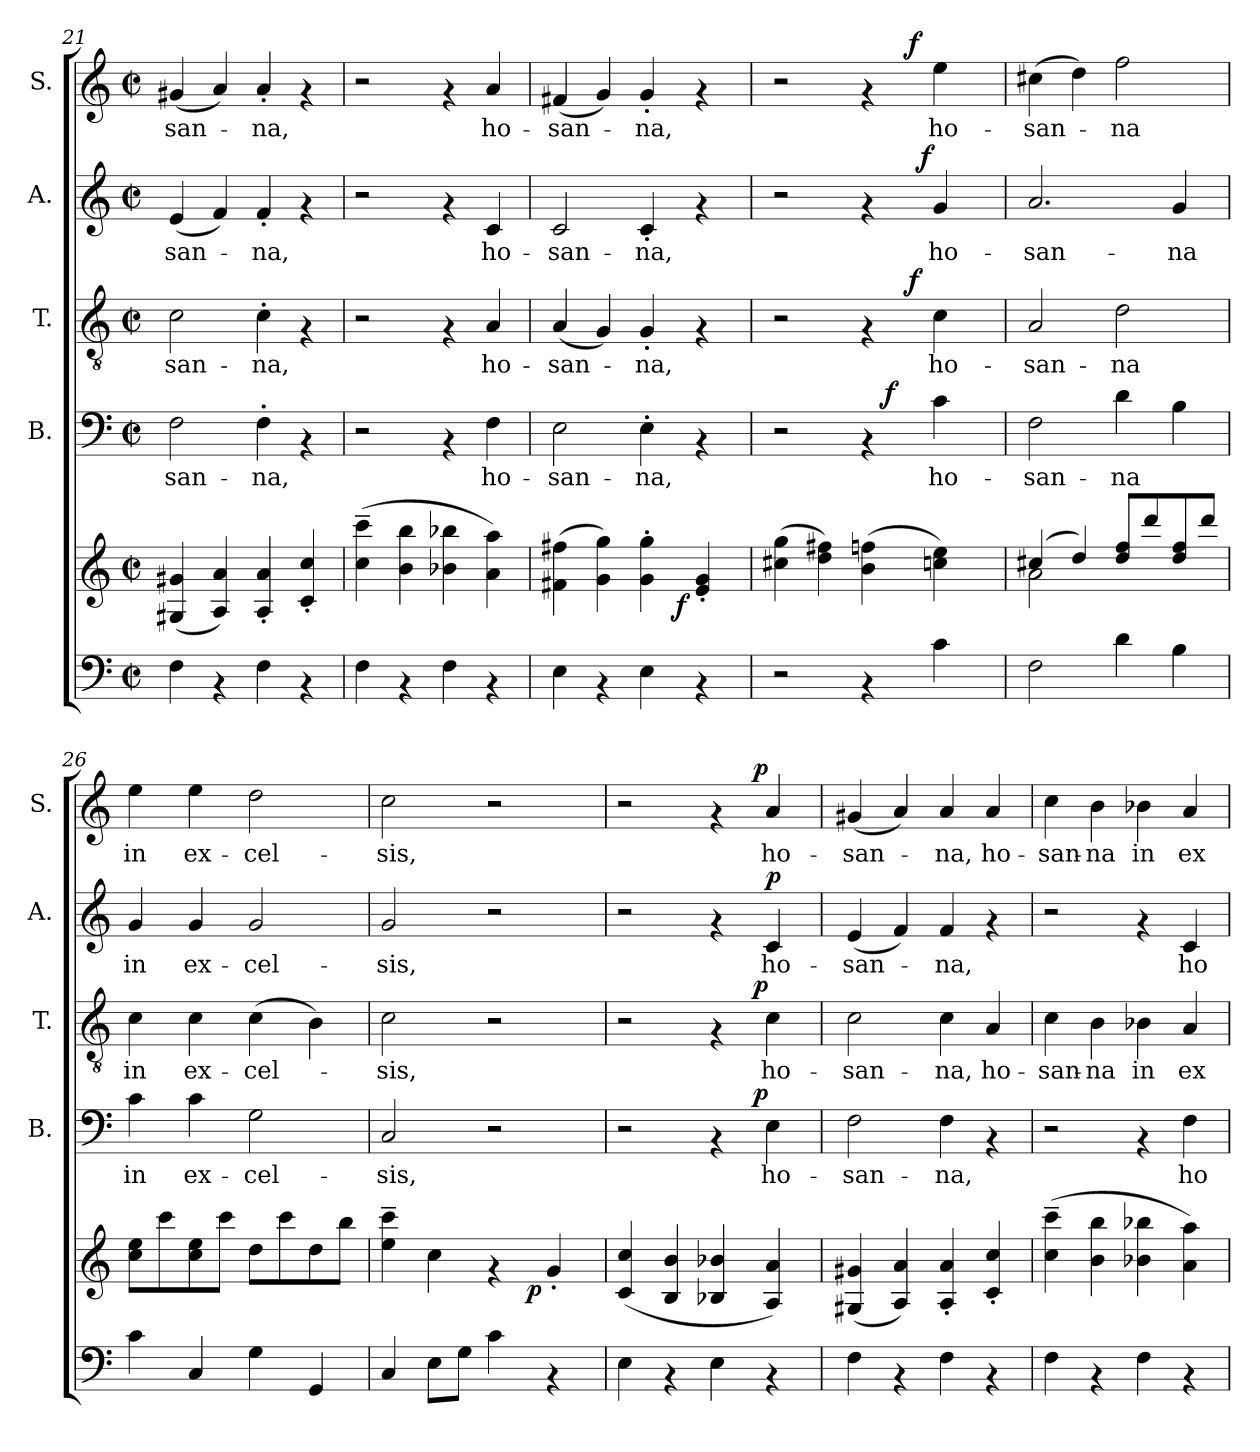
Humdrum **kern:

**kern	**kern	**dynam	**kern	**text	**dynam	**kern	**text	**dynam	**kern	**text	**dynam	**kern	**text	**dynam
*part5	*part5	*part5	*part4	*part4	*part4	*part3	*part3	*part3	*part2	*part2	*part2	*part1	*part1	*part1
*staff6	*staff5	*staff5/6	*staff4	*staff4	*staff4	*staff3	*staff3	*staff3	*staff2	*staff2	*staff2	*staff1	*staff1	*staff1
*	*	*	*I"B.	*	*	*I"T.	*	*	*I"A.	*	*	*I"S.	*	*
*	*	*	*I'B.	*	*	*I'T.	*	*	*I'A.	*	*	*I'S.	*	*
*clefF4	*clefG2	*	*clefF4	*	*	*clefGv2	*	*	*clefG2	*	*	*clefG2	*	*
*k[]	*k[]	*	*k[]	*	*	*k[]	*	*	*k[]	*	*	*k[]	*	*
*C:	*C:	*	*C:	*	*	*C:	*	*	*C:	*	*	*C:	*	*
*M2/2	*M2/2	*	*M2/2	*	*	*M2/2	*	*	*M2/2	*	*	*M2/2	*	*
*met(c|)	*met(c|)	*	*met(c|)	*	*	*met(c|)	*	*	*met(c|)	*	*	*met(c|)	*	*
=21	=21	=21	=21	=21	=21	=21	=21	=21	=21	=21	=21	=21	=21	=21
!	!	!	!	!LO:LY:b	!	!	!LO:LY:b	!	!	!LO:LY:b	!	!	!LO:LY:b	!
4F\	(<4G#X/ 4g#X/	.	2F\	-san-	.	2c\	-san-	.	(<4e/	-san-	.	(<4g#X/	-san-	.
4rAA	4A/ 4a/)	.	.	.	.	.	.	.	4f/)	.	.	4a/)	.	.
!	!	!	!	!LO:LY:b	!	!	!LO:LY:b	!	!	!LO:LY:b	!	!	!LO:LY:b	!
4F\	4A/'< 4a/'<	.	4F'>\	-na,	.	4c'>\	-na,	.	4f'</	-na,	.	4a'</	-na,	.
4rAA	4c/'< 4cc/'<	.	4rAA	.	.	4rF	.	.	4rf	.	.	4rf	.	.
=22	=22	=22	=22	=22	=22	=22	=22	=22	=22	=22	=22	=22	=22	=22
4F\	(>4cc\~> 4ccc\~>	.	2r	.	.	2r	.	.	2r	.	.	2r	.	.
4rAA	4b\ 4bb\	.	.	.	.	.	.	.	.	.	.	.	.	.
4F\	4b-X\ 4bb-X\	.	4rAA	.	.	4rF	.	.	4rf	.	.	4rf	.	.
!	!	!	!	!LO:LY:b	!	!	!LO:LY:b	!	!	!LO:LY:b	!	!	!LO:LY:b	!
4rAA	4a\ 4aa\)	.	4F\	ho-	.	4A/	ho-	.	4c/	ho-	.	4a/	ho-	.
!!LO:PB:g=z
=23	=23	=23	=23	=23	=23	=23	=23	=23	=23	=23	=23	=23	=23	=23
!	!LO:TX:a:t=21 4	!	!	!	!	!	!	!	!	!	!	!	!	!
!	!	!	!	!LO:LY:b	!	!	!LO:LY:b	!	!	!LO:LY:b	!	!	!LO:LY:b	!
*	*^	*	*	*	*	*	*	*	*	*	*	*	*	*
4E\	(>4f#X\ 4ff#X\	2ryy	.	2E\	-san-	.	(<4A/	-san-	.	2c/	-san-	.	(<4f#X/	-san-	.
4rAA	4g\ 4gg\)	.	.	.	.	.	4G/)	.	.	.	.	.	4g/)	.	.
!	!	!	!	!	!LO:LY:b	!	!	!LO:LY:b	!	!	!LO:LY:b	!	!	!LO:LY:b	!
4E\	4g\'> 4gg\'>	8.ryy	.	4E'>\	-na,	.	4G'</	-na,	.	4c'</	-na,	.	4g'</	-na,	.
!	!	!	!LO:DY:b	!	!	!	!	!	!	!	!	!	!	!	!
.	.	4ryy	f	.	.	.	.	.	.	.	.	.	.	.	.
4rAA	4e/'< 4g/'<	.	.	4rAA	.	.	4rF	.	.	4rf	.	.	4rf	.	.
.	.	16ryy	.	.	.	.	.	.	.	.	.	.	.	.	.
*	*v	*v	*	*	*	*	*	*	*	*	*	*	*	*	*
=24	=24	=24	=24	=24	=24	=24	=24	=24	=24	=24	=24	=24	=24	=24
*	*	*	*^	*	*	*^	*	*	*^	*	*	*^	*	*
2r	(>4cc#X\ 4gg\	.	2r	2ryy	.	.	2r	2ryy	.	.	2r	2ryy	.	.	2r	2ryy	.	.
.	4dd\ 4ff#X\)	.	.	.	.	.	.	.	.	.	.	.	.	.	.	.	.	.
4rAA	(>4b\ 4ffn\	.	4rAA	16.ryy	.	.	4rF	8.ryy	.	.	4rf	8..ryy	.	.	4rf	8.ryy	.	.
!	!	!	!	!	!	!LO:DY:a	!	!	!	!	!	!	!	!	!	!	!	!
.	.	.	.	4ryy	.	f	.	.	.	.	.	.	.	.	.	.	.	.
!	!	!	!	!	!	!	!	!	!	!LO:DY:a	!	!	!	!	!	!	!	!LO:DY:a
.	.	.	.	.	.	.	.	4ryy	.	f	.	.	.	.	.	4ryy	.	f
!	!	!	!	!	!	!	!	!	!	!	!	!	!	!LO:DY:a	!	!	!	!
.	.	.	.	.	.	.	.	.	.	.	.	4ryy	.	f	.	.	.	.
!	!	!	!	!	!LO:LY:b	!	!	!	!LO:LY:b	!	!	!	!LO:LY:b	!	!	!	!LO:LY:b	!
4c\	4ccn\ 4ee\)	.	4c\	.	ho-	.	4c\	.	ho-	.	4g/	.	ho-	.	4ee\	.	ho-	.
.	.	.	.	8ryy	.	.	.	.	.	.	.	.	.	.	.	.	.	.
.	.	.	.	.	.	.	.	16ryy	.	.	.	.	.	.	.	16ryy	.	.
.	.	.	.	32ryy	.	.	.	.	.	.	.	32ryy	.	.	.	.	.	.
=25	=25	=25	=25	=25	=25	=25	=25	=25	=25	=25	=25	=25	=25	=25	=25	=25	=25	=25
*	*^	*	*	*	*	*	*	*	*	*	*	*	*	*	*	*	*	*
!	!	!	!	!	!	!LO:LY:b	!	!	!	!LO:LY:b	!	!	!	!LO:LY:b	!	!	!	!LO:LY:b	!
*	*	*	*	*v	*v	*	*	*	*	*	*	*v	*v	*	*	*v	*v	*	*
*	*	*	*	*	*	*	*v	*v	*	*	*	*	*	*	*	*
2F\	(4cc#X/	2a\	.	2F\	-san-	.	2A/	-san-	.	2.a/	-san-	.	(>4cc#X\	-san-	.
.	4dd/)	.	.	.	.	.	.	.	.	.	.	.	4dd\)	.	.
!	!	!	!	!	!LO:LY:b	!	!	!LO:LY:b	!	!	!	!	!	!LO:LY:b	!
4d\	8dd/ 8ff/L	2ryy	.	4d\	-na	.	2d\	-na	.	.	.	.	2ff\	-na	.
.	8ddd/	.	.	.	.	.	.	.	.	.	.	.	.	.	.
!	!	!	!	!	!	!	!	!	!	!	!LO:LY:b	!	!	!	!
4B\	8dd/ 8ff/	.	.	4B\	.	.	.	.	.	4g/	-na	.	.	.	.
.	8ddd/J	.	.	.	.	.	.	.	.	.	.	.	.	.	.
*	*v	*v	*	*	*	*	*	*	*	*	*	*	*	*	*
=26	=26	=26	=26	=26	=26	=26	=26	=26	=26	=26	=26	=26	=26	=26
!	!	!	!	!LO:LY:b	!	!	!LO:LY:b	!	!	!LO:LY:b	!	!	!LO:LY:b	!
4c\	8cc\ 8ee\L	.	4c\	in	.	4c\	in	.	4g/	in	.	4ee\	in	.
.	8ccc\	.	.	.	.	.	.	.	.	.	.	.	.	.
!	!	!	!	!LO:LY:b	!	!	!LO:LY:b	!	!	!LO:LY:b	!	!	!LO:LY:b	!
4C/	8cc\ 8ee\	.	4c\	ex-	.	4c\	ex-	.	4g/	ex-	.	4ee\	ex-	.
.	8ccc\J	.	.	.	.	.	.	.	.	.	.	.	.	.
!	!	!	!	!LO:LY:b	!	!	!LO:LY:b	!	!	!LO:LY:b	!	!	!LO:LY:b	!
4G\	8dd\L	.	2G\	-cel-	.	(>4c\	-cel-	.	2g/	-cel-	.	2dd\	-cel-	.
.	8ccc\	.	.	.	.	.	.	.	.	.	.	.	.	.
4GG/	8dd\	.	.	.	.	4B\)	.	.	.	.	.	.	.	.
.	8bb\J	.	.	.	.	.	.	.	.	.	.	.	.	.
=27	=27	=27	=27	=27	=27	=27	=27	=27	=27	=27	=27	=27	=27	=27
!	!	!	!	!LO:LY:b	!	!	!LO:LY:b	!	!	!LO:LY:b	!	!	!LO:LY:b	!
*	*^	*	*	*	*	*	*	*	*	*	*	*	*	*
4C/	4ee\~> 4ccc\~>	2ryy	.	2C/	-sis,	.	2c\	-sis,	.	2g/	-sis,	.	2cc\	-sis,	.
8E\L	4cc\	.	.	.	.	.	.	.	.	.	.	.	.	.	.
8G\J	.	.	.	.	.	.	.	.	.	.	.	.	.	.	.
4c\	4rf	8.ryy	.	2r	.	.	2r	.	.	2r	.	.	2r	.	.
!	!	!	!LO:DY:b	!	!	!	!	!	!	!	!	!	!	!	!
.	.	4ryy	p	.	.	.	.	.	.	.	.	.	.	.	.
4rAA	4g'</	.	.	.	.	.	.	.	.	.	.	.	.	.	.
.	.	16ryy	.	.	.	.	.	.	.	.	.	.	.	.	.
*	*v	*v	*	*	*	*	*	*	*	*	*	*	*	*	*
=28	=28	=28	=28	=28	=28	=28	=28	=28	=28	=28	=28	=28	=28	=28
*	*	*	*^	*	*	*^	*	*	*	*	*	*^	*	*
4E\	(<4c/ 4cc/	.	2r	2ryy	.	.	2r	2ryy	.	.	2r	.	.	2r	2ryy	.	.
4rAA	4B/ 4b/	.	.	.	.	.	.	.	.	.	.	.	.	.	.	.	.
4E\	4B-X/ 4b-X/	.	4rAA	8..ryy	.	.	4rF	8..ryy	.	.	4rf	.	.	4rf	8..ryy	.	.
!	!	!	!	!	!	!LO:DY:a	!	!	!	!LO:DY:a	!	!	!	!	!	!	!LO:DY:a
.	.	.	.	4ryy	.	p	.	4ryy	.	p	.	.	.	.	4ryy	.	p
!	!	!	!	!	!LO:LY:b	!	!	!	!LO:LY:b	!	!	!LO:LY:b	!LO:DY:a	!	!	!LO:LY:b	!
4rAA	4A/ 4a/)	.	4E\	.	ho-	.	4c\	.	ho-	.	4c/	ho-	p	4a/	.	ho-	.
.	.	.	.	32ryy	.	.	.	32ryy	.	.	.	.	.	.	32ryy	.	.
=29	=29	=29	=29	=29	=29	=29	=29	=29	=29	=29	=29	=29	=29	=29	=29	=29	=29
!	!	!	!	!	!LO:LY:b	!	!	!	!LO:LY:b	!	!	!LO:LY:b	!	!	!	!LO:LY:b	!
*	*	*	*v	*v	*	*	*	*	*	*	*	*	*	*v	*v	*	*
*	*	*	*	*	*	*v	*v	*	*	*	*	*	*	*	*
4F\	(<4G#X/ 4g#X/	.	2F\	-san-	.	2c\	-san-	.	(<4e/	-san-	.	(<4g#X/	-san-	.
4rAA	4A/ 4a/)	.	.	.	.	.	.	.	4f/)	.	.	4a/)	.	.
!	!	!	!	!LO:LY:b	!	!	!LO:LY:b	!	!	!LO:LY:b	!	!	!LO:LY:b	!
4F\	4A/'< 4a/'<	.	4F\	-na,	.	4c\	-na,	.	4f/	-na,	.	4a/	-na,	.
!	!	!	!	!	!	!	!LO:LY:b	!	!	!	!	!	!LO:LY:b	!
4rAA	4c/'< 4cc/'<	.	4rAA	.	.	4A/	ho-	.	4rf	.	.	4a/	ho-	.
=30	=30	=30	=30	=30	=30	=30	=30	=30	=30	=30	=30	=30	=30	=30
!	!	!	!	!	!	!	!LO:LY:b	!	!	!	!	!	!LO:LY:b	!
4F\	(>4cc\~> 4ccc\~>	.	2r	.	.	4c\	-san-	.	2r	.	.	4cc\	-san-	.
!	!	!	!	!	!	!	!LO:LY:b	!	!	!	!	!	!LO:LY:b	!
4rAA	4b\ 4bb\	.	.	.	.	4B\	-na	.	.	.	.	4b\	-na	.
!	!	!	!	!	!	!	!LO:LY:b	!	!	!	!	!	!LO:LY:b	!
4F\	4b-X\ 4bb-X\	.	4rAA	.	.	4B-X\	in	.	4rf	.	.	4b-X\	in	.
!	!	!	!	!LO:LY:b	!	!	!LO:LY:b	!	!	!LO:LY:b	!	!	!LO:LY:b	!
4rAA	4a\ 4aa\)	.	4F\	ho-	.	4A/	ex-	.	4c/	ho-	.	4a/	ex-	.
=	=	=	=	=	=	=	=	=	=	=	=	=	=	=
*-	*-	*-	*-	*-	*-	*-	*-	*-	*-	*-	*-	*-	*-	*-
